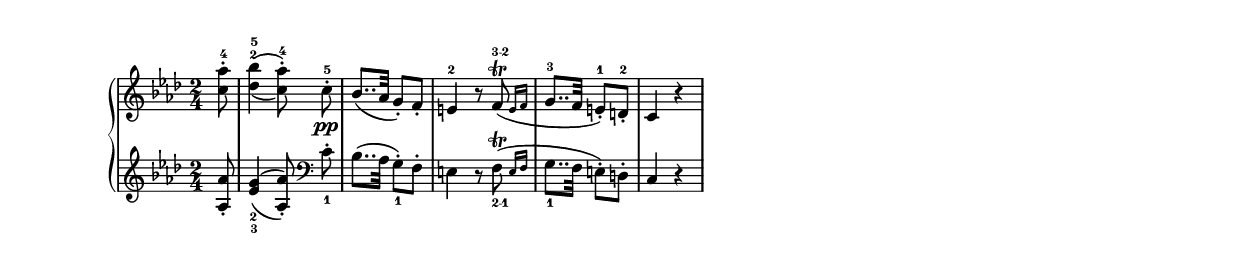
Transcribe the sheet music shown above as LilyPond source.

% DO NOT EDIT this file manually; it is automatically
% generated from Documentation/snippets/new
% Make any changes in Documentation/snippets/new/
% and then run scripts/auxiliar/makelsr.py
%
% This file is in the public domain.
%% Note: this file works from version 2.14.0
\version "2.14.0"
\include "english.ly"
#(set-global-staff-size 15)
\paper {
  ragged-right = ##t
  line-width = 17\cm
  indent = 0\cm
}


\header {
  lsrtags = "headwords"
  texidoc = ""
  doctitle = "headword"
} % begin verbatim


% NR 1.7 Editorial annotations

% Beethoven, Op. 31, No. 3
% Piano sonata 18, Movt II, Scherzo
% Measures 9 - 14

\new PianoStaff <<

  % RH Staff
  \new Staff {
    \clef treble
    \key af \major
    \time 2/4
    \set Staff.fingeringOrientations = #'(up)
    \set Score.currentBarNumber = #9
    \partial 8
    <af''-4 c''>8 \staccato
    |
    \set doubleSlurs = ##t
    <bf''-5 df''-2>4 (
    <af''-4 c''>8 \staccato )
    \noBeam
    c''8-5 \staccato \pp
    |
    \set doubleSlurs = ##f
    bf'8.. (
    af'32
    g'8 ) \staccato
    f'8 \staccato
    |
    e'4-2
    r8
    \once \override Script #'script-priority = #-100
    \afterGrace
    f'8 ( \trill ^ \markup { \finger "3-2" }
    { e'16 [ f'16 ] }
    |
    g'8..-3
    f'32
    e'8-1 ) \staccato
    d'8-2 \staccato
    |
    c'4
    r4
  }

  % LH Staff
  \new Staff {
    \key af \major
    \clef treble
    \override Fingering #'direction = #down
    \set Staff.fingeringOrientations = #'(down)
    \partial 8
    <af' af>8 \staccato
    \set doubleSlurs = ##t
    <g'-2 ef'-3>4 (
    <af' af>8 ) \staccato
    \noBeam
    \clef bass
    c'8-1 \staccato
    |
    \set doubleSlurs = ##f
    bf8.. (
    af32
    g8-1 ) \staccato
    f8 \staccato
    |
    e4
    r8
    \afterGrace
    f8 ( \trill _ \markup { \finger "2-1" }
    { e16 [ f16 ] }
    |
    g8..-1
    f32
    e8 ) \staccato
    d8 \staccato
    |
    c4
    r4
  }

>>
